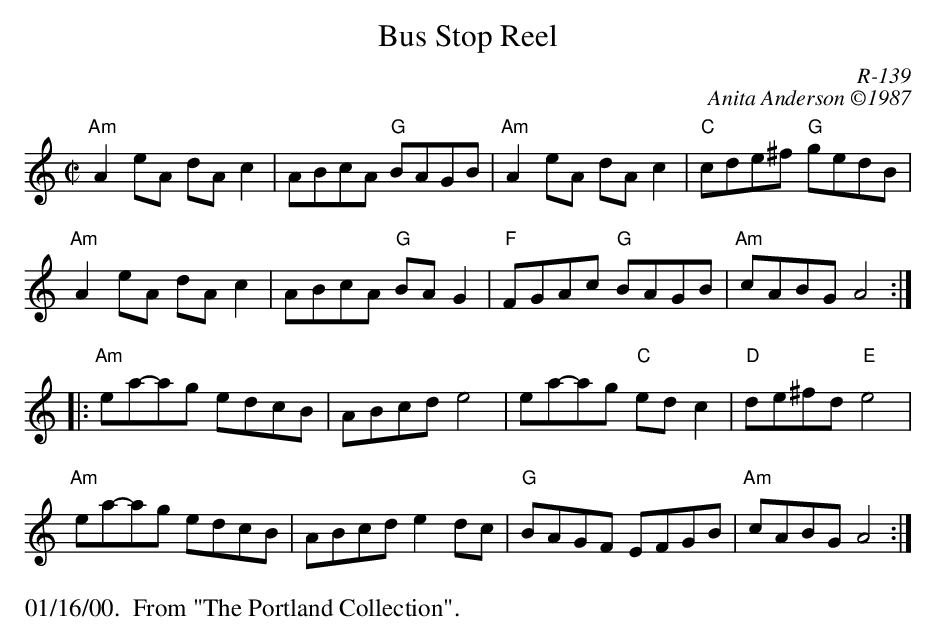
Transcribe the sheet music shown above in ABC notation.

X:1
T: Bus Stop Reel
C: R-139
C: Anita Anderson \2511987
M: C|
K: Am
"Am"A2eA dAc2| ABcA "G"BAGB| "Am"A2eA dAc2| "C"cde^f "G"gedB|
"Am"A2eA dAc2| ABcA "G"BAG2| "F"FGAc "G"BAGB| "Am"cABG A4:|
|:\
"Am"ea-ag edcB| ABcd e4| ea-ag "C"edc2| "D"de^fd "E"e4|
"Am"ea-ag edcB| ABcd e2dc| "G"BAGF EFGB| "Am"cABG A4 :|
